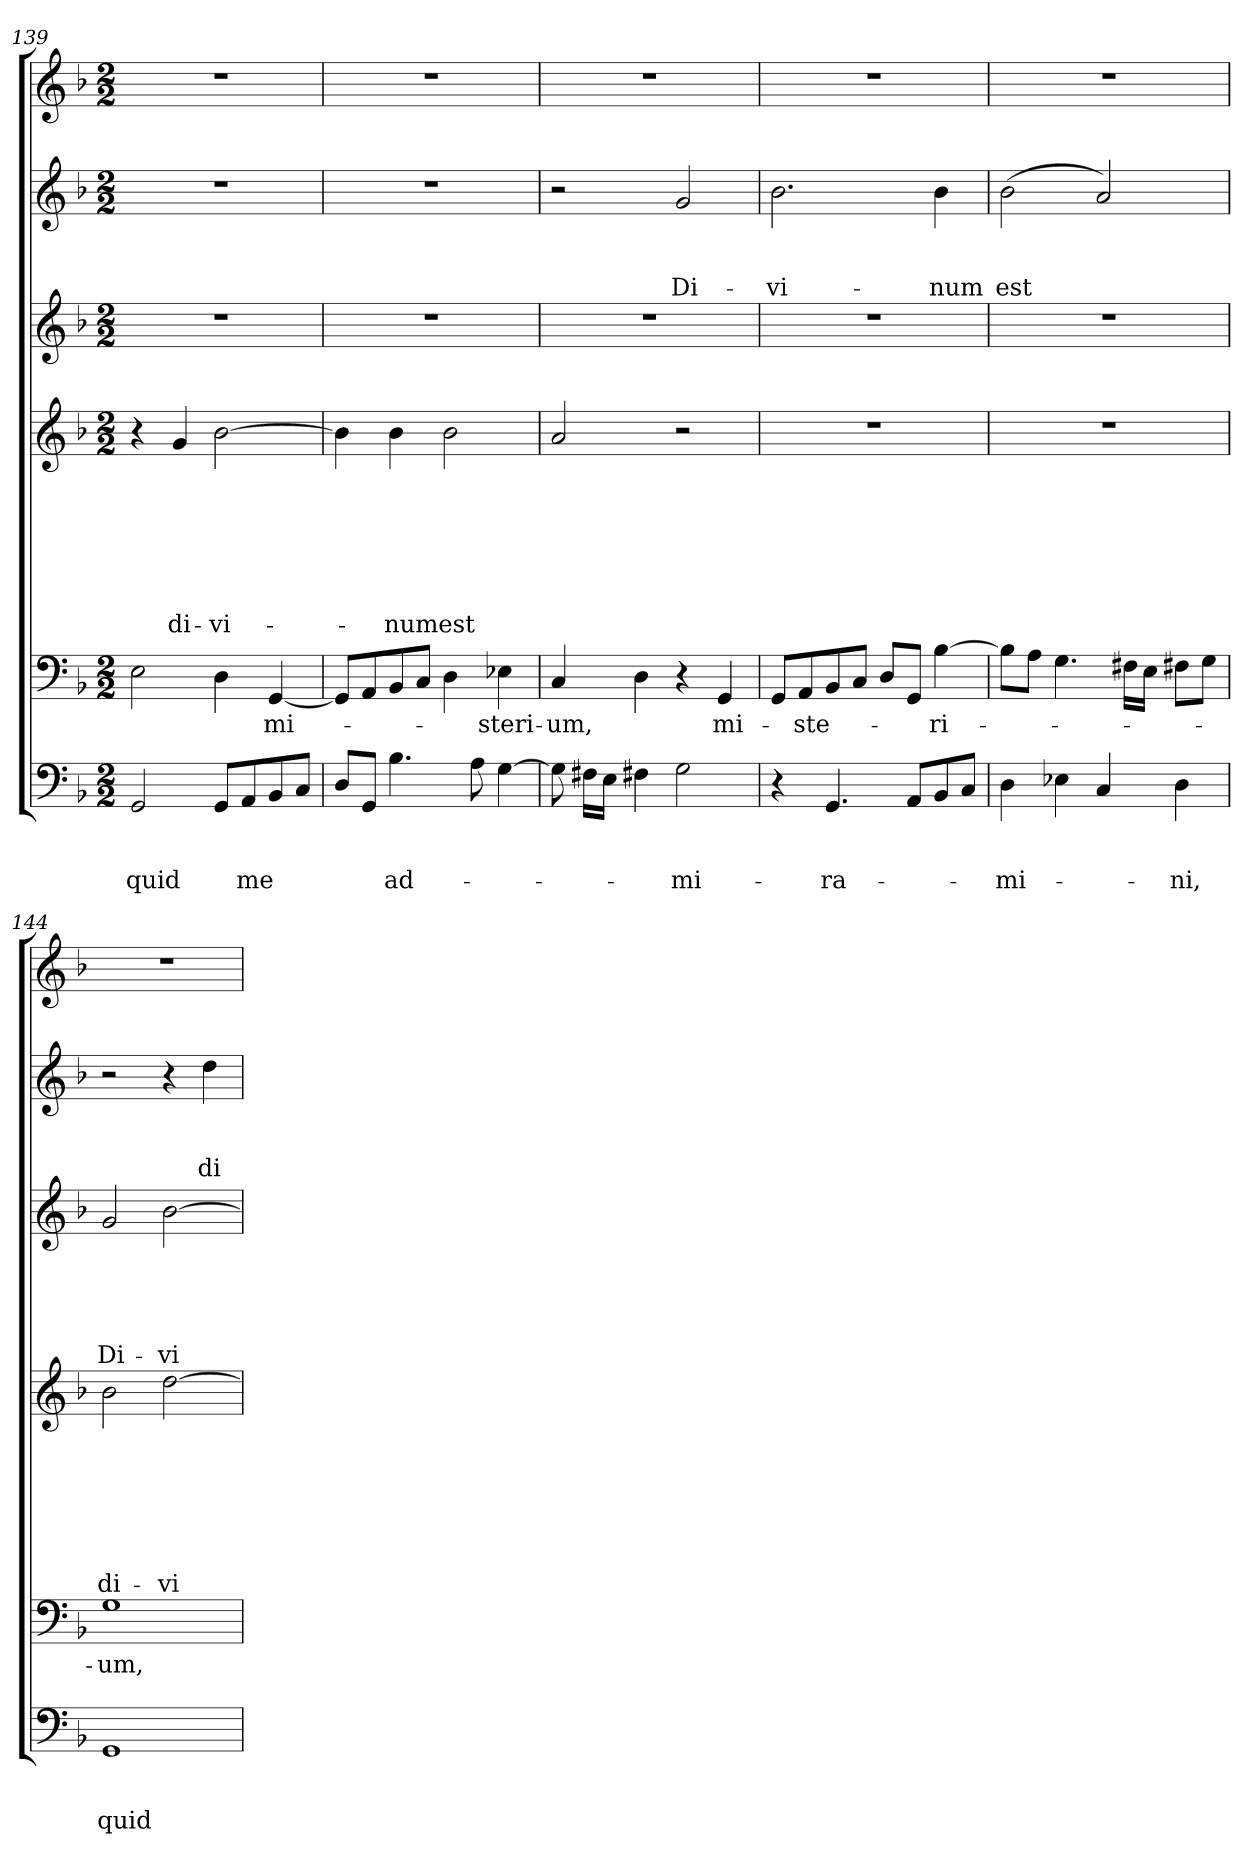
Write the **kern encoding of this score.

**kern	**text	**text	**text	**kern	**text	**kern	**text	**text	**text	**text	**text	**text	**text	**kern	**text	**text	**text	**text	**text	**kern	**text	**text	**text	**kern
*part6	*part6	*part6	*part6	*part5	*part5	*part4	*part4	*part4	*part4	*part4	*part4	*part4	*part4	*part3	*part3	*part3	*part3	*part3	*part3	*part2	*part2	*part2	*part2	*part1
*staff6	*staff6	*staff6	*staff6	*staff5	*staff5	*staff4	*staff4	*staff4	*staff4	*staff4	*staff4	*staff4	*staff4	*staff3	*staff3	*staff3	*staff3	*staff3	*staff3	*staff2	*staff2	*staff2	*staff2	*staff1
!!LO:PB:g=z
*clefF4	*	*	*	*clefF4	*	*clefG2	*	*	*	*	*	*	*	*clefG2	*	*	*	*	*	*clefG2	*	*	*	*clefG2
*	*	*	*	*	*	*ITrd7c12	*	*	*	*	*	*	*	*ITrd7c12	*	*	*	*	*	*ITrd7c12	*	*	*	*
*k[b-]	*	*	*	*k[b-]	*	*k[b-]	*	*	*	*	*	*	*	*k[b-]	*	*	*	*	*	*k[b-]	*	*	*	*k[b-]
*F:	*	*	*	*F:	*	*F:	*	*	*	*	*	*	*	*F:	*	*	*	*	*	*F:	*	*	*	*F:
*M2/2	*	*	*	*M2/2	*	*M2/2	*	*	*	*	*	*	*	*M2/2	*	*	*	*	*	*M2/2	*	*	*	*M2/2
=139	=139	=139	=139	=139	=139	=139	=139	=139	=139	=139	=139	=139	=139	=139	=139	=139	=139	=139	=139	=139	=139	=139	=139	=139
!	!	!	!LO:LY:b	!	!	!	!	!	!	!	!	!	!	!	!	!	!	!	!	!	!	!	!	!
2GG/	.	.	quid	2E\	.	4r	.	.	.	.	.	.	.	1r	.	.	.	.	.	1r	.	.	.	1r
!	!	!	!	!	!	!	!	!	!	!	!	!	!LO:LY:b	!	!	!	!	!	!	!	!	!	!	!
.	.	.	.	.	.	4G/	.	.	.	.	.	.	di-	.	.	.	.	.	.	.	.	.	.	.
!	!	!	!	!	!	!	!	!	!	!	!	!	!LO:LY:b	!	!	!	!	!	!	!	!	!	!	!
8GG/L	.	.	.	4D\	.	[>2B-\	.	.	.	.	.	.	-vi-	.	.	.	.	.	.	.	.	.	.	.
!	!	!	!LO:LY:b	!	!	!	!	!	!	!	!	!	!	!	!	!	!	!	!	!	!	!	!	!
8AA/	.	.	me	.	.	.	.	.	.	.	.	.	.	.	.	.	.	.	.	.	.	.	.	.
!	!	!	!	!	!LO:LY:b	!	!	!	!	!	!	!	!	!	!	!	!	!	!	!	!	!	!	!
8BB-/	.	.	.	[<4GG/	mi-	.	.	.	.	.	.	.	.	.	.	.	.	.	.	.	.	.	.	.
8C/J	.	.	.	.	.	.	.	.	.	.	.	.	.	.	.	.	.	.	.	.	.	.	.	.
=140	=140	=140	=140	=140	=140	=140	=140	=140	=140	=140	=140	=140	=140	=140	=140	=140	=140	=140	=140	=140	=140	=140	=140	=140
8D/L	.	.	.	8GG/L]	.	4B-\]	.	.	.	.	.	.	.	1r	.	.	.	.	.	1r	.	.	.	1rdd
8GG/J	.	.	.	8AA/	.	.	.	.	.	.	.	.	.	.	.	.	.	.	.	.	.	.	.	.
!	!	!	!LO:LY:b	!	!	!	!	!	!	!	!	!	!LO:LY:b	!	!	!	!	!	!	!	!	!	!	!
4.B-\	.	.	ad-	8BB-/	.	4B-\	.	.	.	.	.	.	-num	.	.	.	.	.	.	.	.	.	.	.
.	.	.	.	8C/J	.	.	.	.	.	.	.	.	.	.	.	.	.	.	.	.	.	.	.	.
!	!	!	!	!	!	!	!	!	!	!	!	!	!LO:LY:b	!	!	!	!	!	!	!	!	!	!	!
.	.	.	.	4D\	.	2B-\	.	.	.	.	.	.	est	.	.	.	.	.	.	.	.	.	.	.
8A\	.	.	.	.	.	.	.	.	.	.	.	.	.	.	.	.	.	.	.	.	.	.	.	.
!	!	!	!	!	!LO:LY:b	!	!	!	!	!	!	!	!	!	!	!	!	!	!	!	!	!	!	!
[>4G\	.	.	.	4E-i\	-ste­ri-	.	.	.	.	.	.	.	.	.	.	.	.	.	.	.	.	.	.	.
=141	=141	=141	=141	=141	=141	=141	=141	=141	=141	=141	=141	=141	=141	=141	=141	=141	=141	=141	=141	=141	=141	=141	=141	=141
!	!	!	!	!	!LO:LY:b	!	!	!	!	!	!	!	!	!	!	!	!	!	!	!	!	!	!	!
8G\]	.	.	.	4C/	-um,	2A/	.	.	.	.	.	.	.	1r	.	.	.	.	.	2r	.	.	.	1r
16F#X\LL	.	.	.	.	.	.	.	.	.	.	.	.	.	.	.	.	.	.	.	.	.	.	.	.
16E\JJ	.	.	.	.	.	.	.	.	.	.	.	.	.	.	.	.	.	.	.	.	.	.	.	.
4F#X\	.	.	.	4D\	.	.	.	.	.	.	.	.	.	.	.	.	.	.	.	.	.	.	.	.
!	!	!	!LO:LY:b	!	!	!	!	!	!	!	!	!	!	!	!	!	!	!	!	!	!	!	!LO:LY:b	!
2G\	.	.	-mi-	4r	.	2r	.	.	.	.	.	.	.	.	.	.	.	.	.	2G/	.	.	Di-	.
!	!	!	!	!	!LO:LY:b	!	!	!	!	!	!	!	!	!	!	!	!	!	!	!	!	!	!	!
.	.	.	.	4GG/	mi-	.	.	.	.	.	.	.	.	.	.	.	.	.	.	.	.	.	.	.
=142	=142	=142	=142	=142	=142	=142	=142	=142	=142	=142	=142	=142	=142	=142	=142	=142	=142	=142	=142	=142	=142	=142	=142	=142
!	!	!	!	!	!	!	!	!	!	!	!	!	!	!	!	!	!	!	!	!	!	!	!LO:LY:b	!
4r	.	.	.	8GG/L	.	1r	.	.	.	.	.	.	.	1r	.	.	.	.	.	2.B-\	.	.	-vi-	1r
!	!	!	!	!	!LO:LY:b	!	!	!	!	!	!	!	!	!	!	!	!	!	!	!	!	!	!	!
.	.	.	.	8AA/	-ste-	.	.	.	.	.	.	.	.	.	.	.	.	.	.	.	.	.	.	.
!	!	!	!LO:LY:b	!	!	!	!	!	!	!	!	!	!	!	!	!	!	!	!	!	!	!	!	!
4.GG/	.	.	-ra-	8BB-/	.	.	.	.	.	.	.	.	.	.	.	.	.	.	.	.	.	.	.	.
.	.	.	.	8C/J	.	.	.	.	.	.	.	.	.	.	.	.	.	.	.	.	.	.	.	.
.	.	.	.	8D/L	.	.	.	.	.	.	.	.	.	.	.	.	.	.	.	.	.	.	.	.
8AA/L	.	.	.	8GG/J	.	.	.	.	.	.	.	.	.	.	.	.	.	.	.	.	.	.	.	.
!	!	!	!	!	!LO:LY:b	!	!	!	!	!	!	!	!	!	!	!	!	!	!	!	!	!	!LO:LY:b	!
8BB-/	.	.	.	[>4B-\	-ri-	.	.	.	.	.	.	.	.	.	.	.	.	.	.	4B-\	.	.	-num	.
8C/J	.	.	.	.	.	.	.	.	.	.	.	.	.	.	.	.	.	.	.	.	.	.	.	.
=143	=143	=143	=143	=143	=143	=143	=143	=143	=143	=143	=143	=143	=143	=143	=143	=143	=143	=143	=143	=143	=143	=143	=143	=143
!	!	!	!LO:LY:b	!	!	!	!	!	!	!	!	!	!	!	!	!	!	!	!	!	!	!	!LO:LY:b	!
4D\	.	.	-mi-	8B-\L]	.	1r	.	.	.	.	.	.	.	1r	.	.	.	.	.	(>2B-\	.	.	est	1r
.	.	.	.	8A\J	.	.	.	.	.	.	.	.	.	.	.	.	.	.	.	.	.	.	.	.
4E-i\	.	.	.	4.G\	.	.	.	.	.	.	.	.	.	.	.	.	.	.	.	.	.	.	.	.
4C/	.	.	.	.	.	.	.	.	.	.	.	.	.	.	.	.	.	.	.	2A/)	.	.	.	.
.	.	.	.	16F#X\LL	.	.	.	.	.	.	.	.	.	.	.	.	.	.	.	.	.	.	.	.
.	.	.	.	16E\JJ	.	.	.	.	.	.	.	.	.	.	.	.	.	.	.	.	.	.	.	.
!	!	!	!LO:LY:b	!	!	!	!	!	!	!	!	!	!	!	!	!	!	!	!	!	!	!	!	!
4D\	.	.	-ni,	8F#X\L	.	.	.	.	.	.	.	.	.	.	.	.	.	.	.	.	.	.	.	.
.	.	.	.	8G\J	.	.	.	.	.	.	.	.	.	.	.	.	.	.	.	.	.	.	.	.
=144	=144	=144	=144	=144	=144	=144	=144	=144	=144	=144	=144	=144	=144	=144	=144	=144	=144	=144	=144	=144	=144	=144	=144	=144
!	!	!	!LO:LY:b	!	!LO:LY:b	!	!	!	!	!	!	!	!LO:LY:b	!	!	!	!	!	!LO:LY:b	!	!	!	!	!
1GG	.	.	quid	1G	-um,	2B-\	.	.	.	.	.	.	di-	2G/	.	.	.	.	Di-	2r	.	.	.	1r
!	!	!	!	!	!	!	!	!	!	!	!	!	!LO:LY:b	!	!	!	!	!	!LO:LY:b	!	!	!	!	!
.	.	.	.	.	.	[>2d\	.	.	.	.	.	.	-vi-	[>2B-\	.	.	.	.	-vi-	4r	.	.	.	.
!	!	!	!	!	!	!	!	!	!	!	!	!	!	!	!	!	!	!	!	!	!	!	!LO:LY:b	!
.	.	.	.	.	.	.	.	.	.	.	.	.	.	.	.	.	.	.	.	4d\	.	.	di-	.
=	=	=	=	=	=	=	=	=	=	=	=	=	=	=	=	=	=	=	=	=	=	=	=	=
*-	*-	*-	*-	*-	*-	*-	*-	*-	*-	*-	*-	*-	*-	*-	*-	*-	*-	*-	*-	*-	*-	*-	*-	*-
